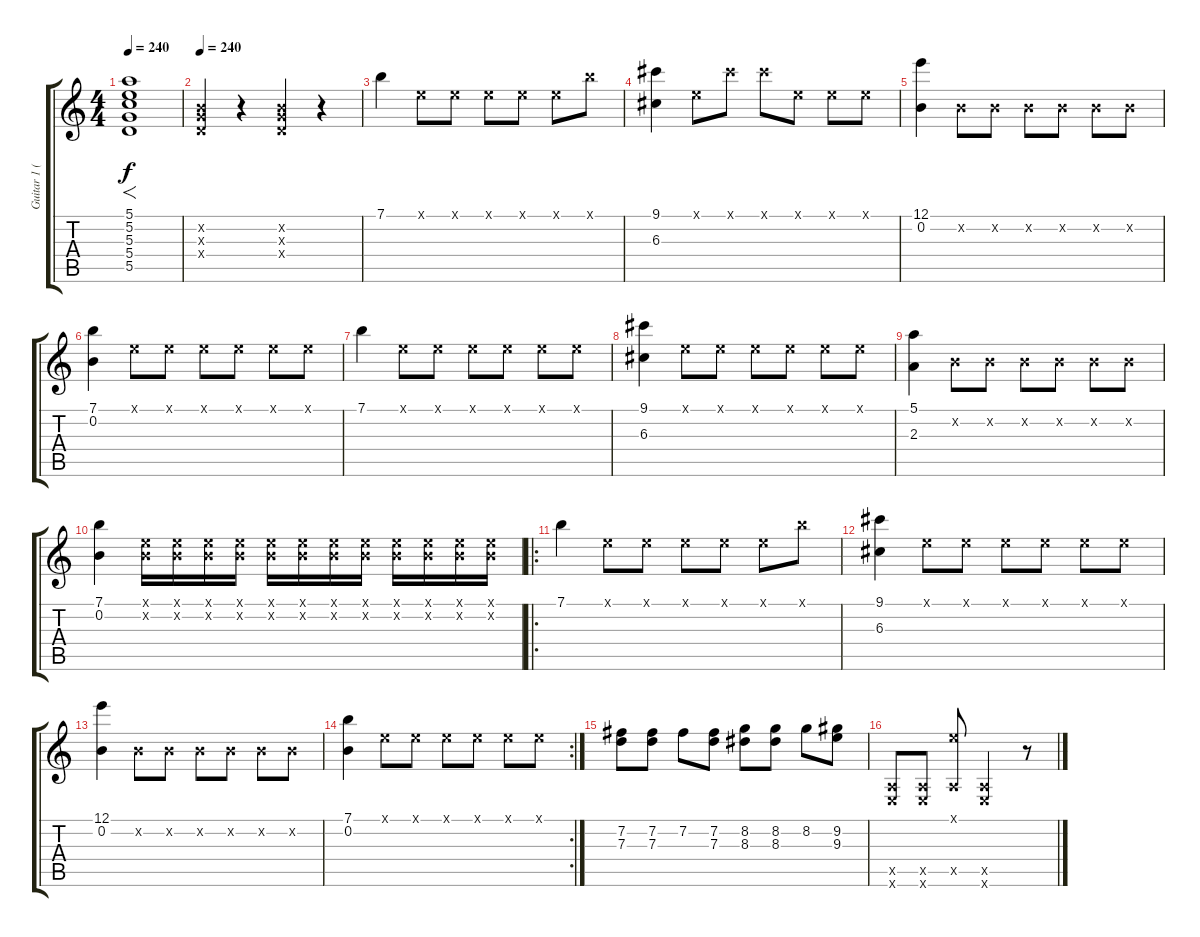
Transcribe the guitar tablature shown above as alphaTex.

\track ("Guitar 1 (electric)" "Guitar 1 (") {instrument overdrivenguitar}
\staff {score tabs}
\tuning (E4 B3 G3 D3 A2 E2) {hide}
\ts (4 4)
\tempo 240
\tempo 100
\tempo 240
\clef g2
\ks c
(5.1 5.2 5.3 5.4 5.5).1{f dy f instrument overdrivenguitar} |
\tempo 240
(0.2{x} 0.3{x} 0.4{x}).4 r.4 (0.2{x} 0.3{x} 0.4{x}).4 r.4 |
7.1.4 0.1{x}.8 0.1{x}.8 0.1{x}.8 0.1{x}.8 0.1{x}.8 7.1{x}.8 |
(9.1 6.3).4 0.1{x}.8 9.1{x}.8 9.1{x}.8 0.1{x}.8 0.1{x}.8 0.1{x}.8 |
(12.1 0.2).4 0.2{x}.8 0.2{x}.8 0.2{x}.8 0.2{x}.8 0.2{x}.8 0.2{x}.8 |
(7.1 0.2).4 0.1{x}.8 0.1{x}.8 0.1{x}.8 0.1{x}.8 0.1{x}.8 0.1{x}.8 |
7.1.4 0.1{x}.8 0.1{x}.8 0.1{x}.8 0.1{x}.8 0.1{x}.8 0.1{x}.8 |
(9.1 6.3).4 0.1{x}.8 0.1{x}.8 0.1{x}.8 0.1{x}.8 0.1{x}.8 0.1{x}.8 |
(5.1 2.3).4 0.2{x}.8 0.2{x}.8 0.2{x}.8 0.2{x}.8 0.2{x}.8 0.2{x}.8 |
(7.1 0.2).4 (0.1{x} 0.2{x}).16 (0.1{x} 0.2{x}).16 (0.1{x} 0.2{x}).16 (0.1{x} 0.2{x}).16 (0.1{x} 0.2{x}).16 (0.1{x} 0.2{x}).16 (0.1{x} 0.2{x}).16 (0.1{x} 0.2{x}).16 (0.1{x} 0.2{x}).16 (0.1{x} 0.2{x}).16 (0.1{x} 0.2{x}).16 (0.1{x} 0.2{x}).16 |
\ro
7.1.4 0.1{x}.8 0.1{x}.8 0.1{x}.8 0.1{x}.8 0.1{x}.8 7.1{x}.8 |
(9.1 6.3).4 0.1{x}.8 0.1{x}.8 0.1{x}.8 0.1{x}.8 0.1{x}.8 0.1{x}.8 |
(12.1 0.2).4 0.2{x}.8 0.2{x}.8 0.2{x}.8 0.2{x}.8 0.2{x}.8 0.2{x}.8 |
\rc 2
(7.1 0.2).4 0.1{x}.8 0.1{x}.8 0.1{x}.8 0.1{x}.8 0.1{x}.8 0.1{x}.8 |
(7.2 7.3).8 (7.2 7.3).8 7.2.8 (7.2 7.3).8 (8.2 8.3).8 (8.2 8.3).8 8.2.8 (9.2 9.3).8 |
(0.5{x} 0.6{x}).8 (0.5{x} 0.6{x}).8 (0.1{x} 0.5{x}).8 (0.5{x} 0.6{x}).2 r.8
